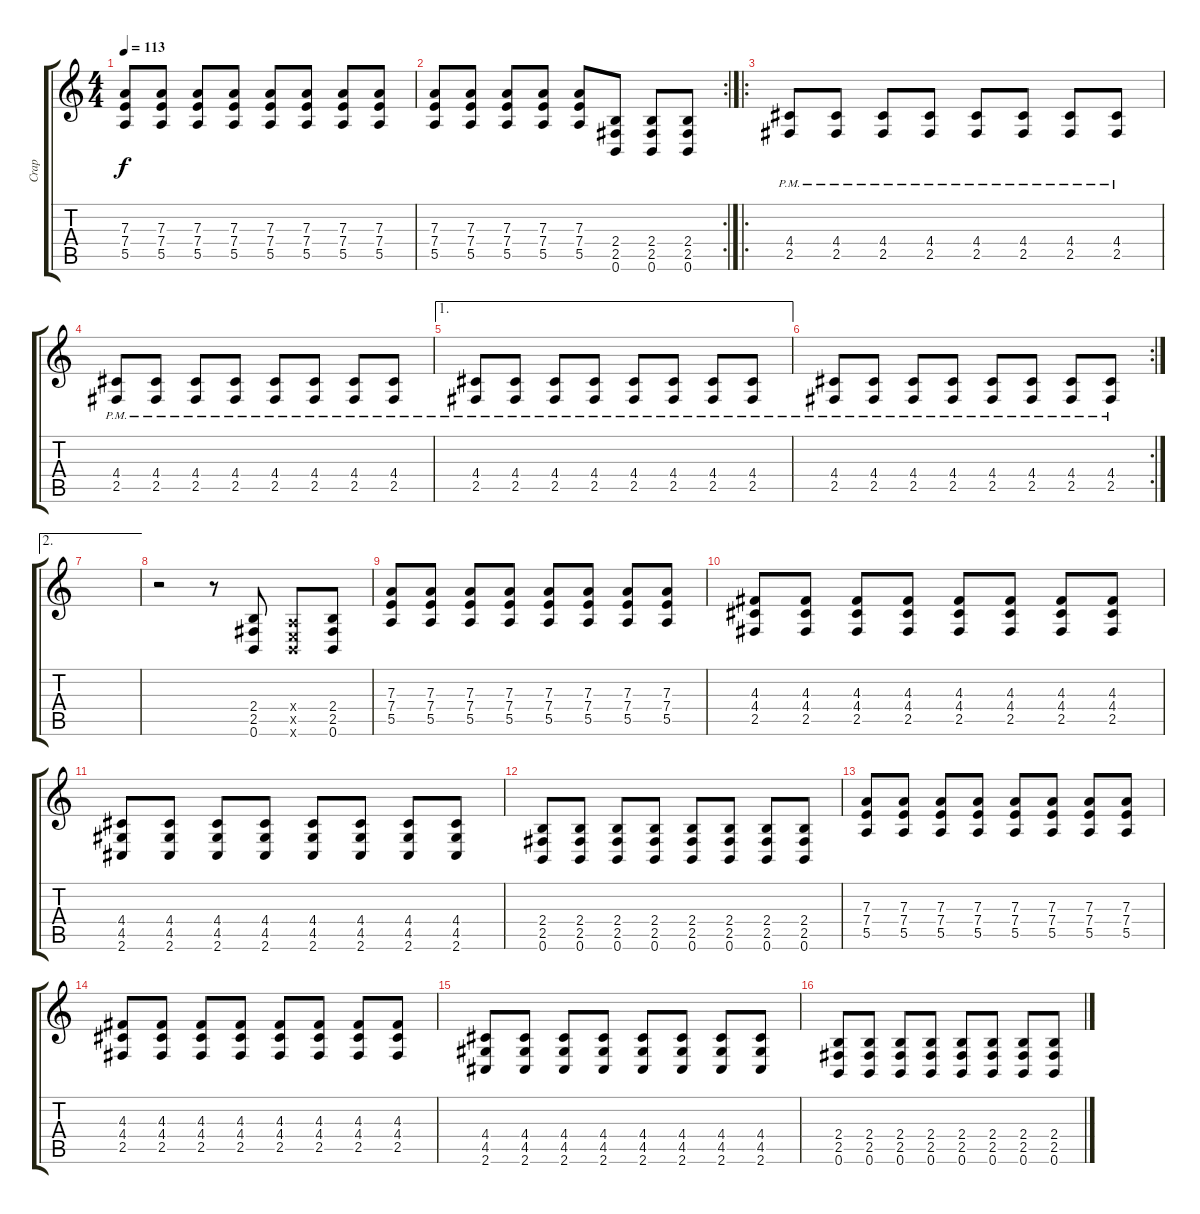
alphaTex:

\track ("Crap" "Crap") {instrument distortionguitar}
\staff {score tabs}
\tuning (B3 G3 D3 A2 E2 B1) {hide}
\ts (4 4)
\tempo 113
\clef g2
\ks c
(7.3 7.4 5.5).8{dy f} (7.3 7.4 5.5).8 (7.3 7.4 5.5).8 (7.3 7.4 5.5).8 (7.3 7.4 5.5).8 (7.3 7.4 5.5).8 (7.3 7.4 5.5).8 (7.3 7.4 5.5).8 |
\rc 2
(7.3 7.4 5.5).8 (7.3 7.4 5.5).8 (7.3 7.4 5.5).8 (7.3 7.4 5.5).8 (7.3 7.4 5.5).8 (2.4 2.5 0.6).8 (2.4 2.5 0.6).8 (2.4 2.5 0.6).8 |
\ro
(4.4{pm} 2.5{pm}).8{volume 10} (4.4{pm} 2.5{pm}).8 (4.4{pm} 2.5{pm}).8 (4.4{pm} 2.5{pm}).8 (4.4{pm} 2.5{pm}).8 (4.4{pm} 2.5{pm}).8 (4.4{pm} 2.5{pm}).8 (4.4{pm} 2.5{pm}).8 |
(4.4{pm} 2.5{pm}).8 (4.4{pm} 2.5{pm}).8 (4.4{pm} 2.5{pm}).8 (4.4 2.5{pm}).8 (4.4{pm} 2.5{pm}).8 (4.4{pm} 2.5{pm}).8 (4.4{pm} 2.5{pm}).8 (4.4{pm} 2.5{pm}).8 |
\ae 1
(4.4{pm} 2.5{pm}).8 (4.4{pm} 2.5{pm}).8 (4.4{pm} 2.5{pm}).8 (4.4{pm} 2.5{pm}).8 (4.4{pm} 2.5{pm}).8 (4.4{pm} 2.5{pm}).8 (4.4{pm} 2.5{pm}).8 (4.4{pm} 2.5{pm}).8 |
\rc 2
(4.4{pm} 2.5{pm}).8 (4.4{pm} 2.5{pm}).8 (4.4{pm} 2.5{pm}).8 (4.4{pm} 2.5{pm}).8 (4.4{pm} 2.5{pm}).8 (4.4{pm} 2.5{pm}).8 (4.4{pm} 2.5{pm}).8 (4.4{pm} 2.5{pm}).8 |
\ae 2
|
r.2{volume 13} r.8 (2.4 2.5 0.6).8 (0.4{x} 0.5{x} 0.6{x}).8 (2.4 2.5 0.6).8 |
(7.3 7.4 5.5).8 (7.3 7.4 5.5).8 (7.3 7.4 5.5).8 (7.3 7.4 5.5).8 (7.3 7.4 5.5).8 (7.3 7.4 5.5).8 (7.3 7.4 5.5).8 (7.3 7.4 5.5).8 |
(4.3 4.4 2.5).8 (4.3 4.4 2.5).8 (4.3 4.4 2.5).8 (4.3 4.4 2.5).8 (4.3 4.4 2.5).8 (4.3 4.4 2.5).8 (4.3 4.4 2.5).8 (4.3 4.4 2.5).8 |
(4.4 4.5 2.6).8 (4.4 4.5 2.6).8 (4.4 4.5 2.6).8 (4.4 4.5 2.6).8 (4.4 4.5 2.6).8 (4.4 4.5 2.6).8 (4.4 4.5 2.6).8 (4.4 4.5 2.6).8 |
(2.4 2.5 0.6).8 (2.4 2.5 0.6).8 (2.4 2.5 0.6).8 (2.4 2.5 0.6).8 (2.4 2.5 0.6).8 (2.4 2.5 0.6).8 (2.4 2.5 0.6).8 (2.4 2.5 0.6).8 |
(7.3 7.4 5.5).8 (7.3 7.4 5.5).8 (7.3 7.4 5.5).8 (7.3 7.4 5.5).8 (7.3 7.4 5.5).8 (7.3 7.4 5.5).8 (7.3 7.4 5.5).8 (7.3 7.4 5.5).8 |
(4.3 4.4 2.5).8 (4.3 4.4 2.5).8 (4.3 4.4 2.5).8 (4.3 4.4 2.5).8 (4.3 4.4 2.5).8 (4.3 4.4 2.5).8 (4.3 4.4 2.5).8 (4.3 4.4 2.5).8 |
(4.4 4.5 2.6).8 (4.4 4.5 2.6).8 (4.4 4.5 2.6).8 (4.4 4.5 2.6).8 (4.4 4.5 2.6).8 (4.4 4.5 2.6).8 (4.4 4.5 2.6).8 (4.4 4.5 2.6).8 |
(2.4 2.5 0.6).8 (2.4 2.5 0.6).8 (2.4 2.5 0.6).8 (2.4 2.5 0.6).8 (2.4 2.5 0.6).8 (2.4 2.5 0.6).8 (2.4 2.5 0.6).8 (2.4 2.5 0.6).8
